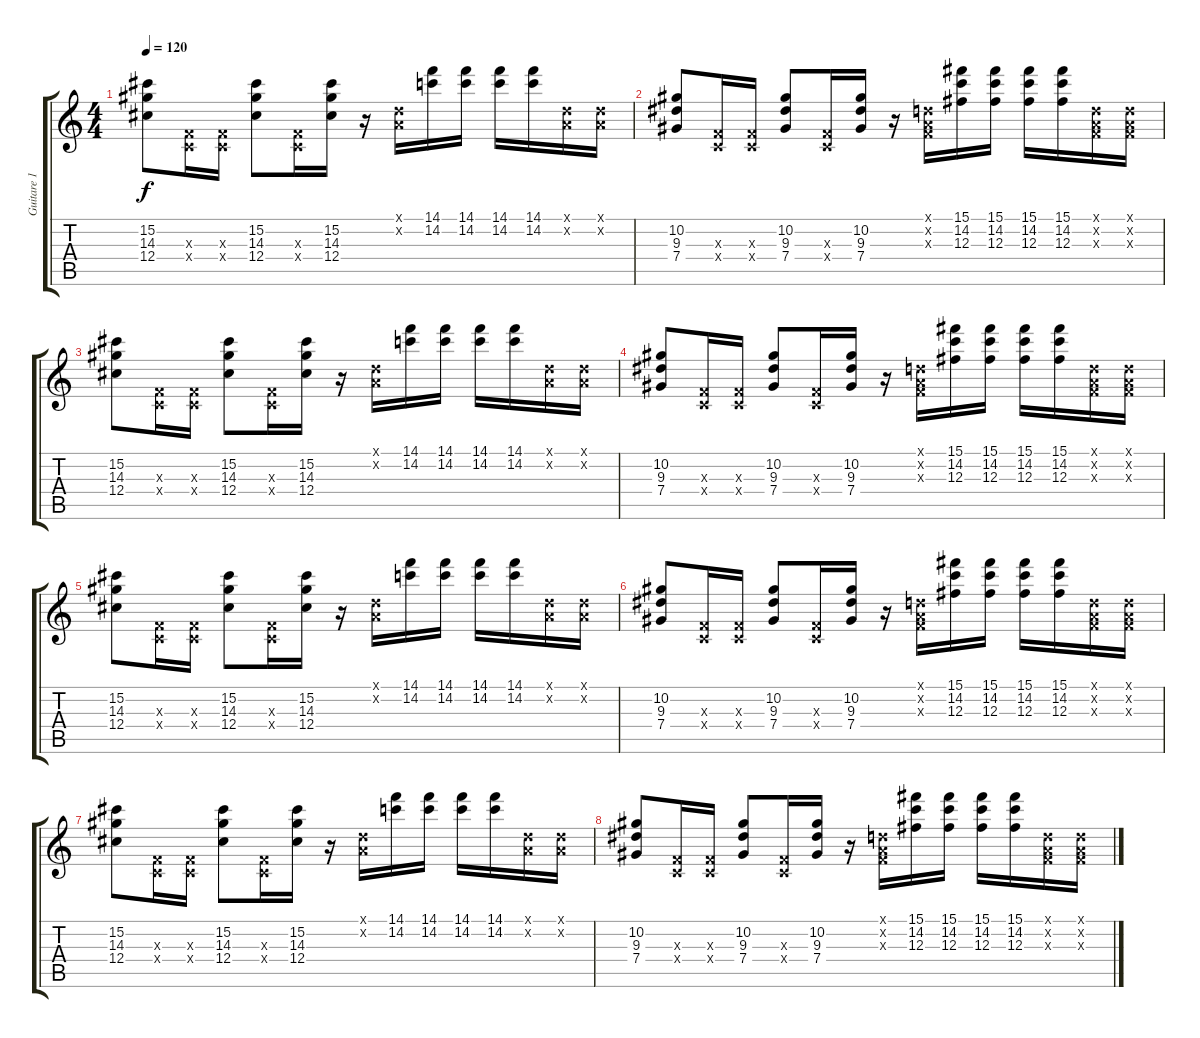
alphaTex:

\track ("Guitare 1" "Guitare 1") {instrument electricguitarclean}
\staff {score tabs}
\tuning (Eb4 Bb3 Gb3 Db3 Ab2 Eb2) {hide}
\ts (4 4)
\tempo 120
\clef g2
\ks c
(15.2 14.3 12.4).8{dy f} (-1.3{x} -1.4{x}).16 (-1.3{x} -1.4{x}).16 (15.2 14.3 12.4).8 (-1.3{x} -1.4{x}).16 (15.2 14.3 12.4).16 r.16 (-1.1{x} -1.2{x}).16 (14.1 14.2).16 (14.1 14.2).16 (14.1 14.2).16 (14.1 14.2).16 (-1.1{x} -1.2{x}).16 (-1.1{x} -1.2{x}).16 |
(10.2 9.3 7.4).8 (-1.3{x} -1.4{x}).16 (-1.3{x} -1.4{x}).16 (10.2 9.3 7.4).8 (-1.3{x} -1.4{x}).16 (10.2 9.3 7.4).16 r.16 (-1.1{x} -1.2{x} -1.3{x}).16 (15.1 14.2 12.3).16 (15.1 14.2 12.3).16 (15.1 14.2 12.3).16 (15.1 14.2 12.3).16 (-1.1{x} -1.2{x} -1.3{x}).16 (-1.1{x} -1.2{x} -1.3{x}).16 |
(15.2 14.3 12.4).8 (-1.3{x} -1.4{x}).16 (-1.3{x} -1.4{x}).16 (15.2 14.3 12.4).8 (-1.3{x} -1.4{x}).16 (15.2 14.3 12.4).16 r.16 (-1.1{x} -1.2{x}).16 (14.1 14.2).16 (14.1 14.2).16 (14.1 14.2).16 (14.1 14.2).16 (-1.1{x} -1.2{x}).16 (-1.1{x} -1.2{x}).16 |
(10.2 9.3 7.4).8 (-1.3{x} -1.4{x}).16 (-1.3{x} -1.4{x}).16 (10.2 9.3 7.4).8 (-1.3{x} -1.4{x}).16 (10.2 9.3 7.4).16 r.16 (-1.1{x} -1.2{x} -1.3{x}).16 (15.1 14.2 12.3).16 (15.1 14.2 12.3).16 (15.1 14.2 12.3).16 (15.1 14.2 12.3).16 (-1.1{x} -1.2{x} -1.3{x}).16 (-1.1{x} -1.2{x} -1.3{x}).16 |
(15.2 14.3 12.4).8 (-1.3{x} -1.4{x}).16 (-1.3{x} -1.4{x}).16 (15.2 14.3 12.4).8 (-1.3{x} -1.4{x}).16 (15.2 14.3 12.4).16 r.16 (-1.1{x} -1.2{x}).16 (14.1 14.2).16 (14.1 14.2).16 (14.1 14.2).16 (14.1 14.2).16 (-1.1{x} -1.2{x}).16 (-1.1{x} -1.2{x}).16 |
(10.2 9.3 7.4).8 (-1.3{x} -1.4{x}).16 (-1.3{x} -1.4{x}).16 (10.2 9.3 7.4).8 (-1.3{x} -1.4{x}).16 (10.2 9.3 7.4).16 r.16 (-1.1{x} -1.2{x} -1.3{x}).16 (15.1 14.2 12.3).16 (15.1 14.2 12.3).16 (15.1 14.2 12.3).16 (15.1 14.2 12.3).16 (-1.1{x} -1.2{x} -1.3{x}).16 (-1.1{x} -1.2{x} -1.3{x}).16 |
(15.2 14.3 12.4).8 (-1.3{x} -1.4{x}).16 (-1.3{x} -1.4{x}).16 (15.2 14.3 12.4).8 (-1.3{x} -1.4{x}).16 (15.2 14.3 12.4).16 r.16 (-1.1{x} -1.2{x}).16 (14.1 14.2).16 (14.1 14.2).16 (14.1 14.2).16 (14.1 14.2).16 (-1.1{x} -1.2{x}).16 (-1.1{x} -1.2{x}).16 |
(10.2 9.3 7.4).8 (-1.3{x} -1.4{x}).16 (-1.3{x} -1.4{x}).16 (10.2 9.3 7.4).8 (-1.3{x} -1.4{x}).16 (10.2 9.3 7.4).16 r.16 (-1.1{x} -1.2{x} -1.3{x}).16 (15.1 14.2 12.3).16 (15.1 14.2 12.3).16 (15.1 14.2 12.3).16 (15.1 14.2 12.3).16 (-1.1{x} -1.2{x} -1.3{x}).16 (-1.1{x} -1.2{x} -1.3{x}).16
